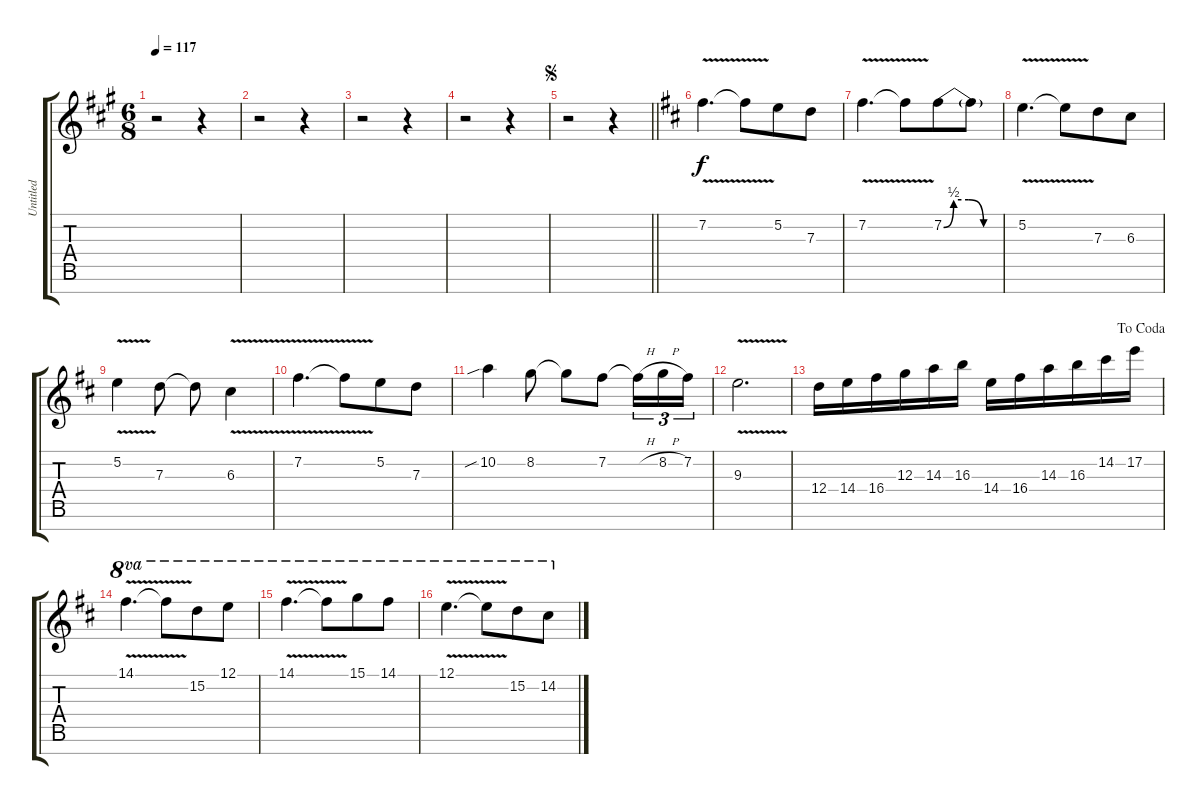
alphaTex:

\track ("Untitled" "Untitled") {instrument distortionguitar}
\staff {score tabs}
\tuning (E4 B3 G3 D3 A2 E2 B1) {hide}
\ts (6 8)
\tempo 117
\clef g2
\ks a
r.2{dy f} r.4 |
r.2 r.4 |
r.2 r.4 |
r.2 r.4 |
\jump segno
\barLineRight lightlight
r.2 r.4 |
\section ("" " ")
\ks d
7.2{v}.4{d} 7.2{v t}.8 5.2.8 7.3.8 |
7.2{v}.4{d} 7.2{v t}.8 7.2{be (custom 0 0 10 2 25 2 40 0 60 0)}.8 7.2{t}.8 |
5.2{v}.4{d} 5.2{v t}.8 7.3.8 6.3.8 |
5.2{v}.4 7.3.8 7.3{t}.8 6.3{v}.4 |
7.2{v}.4{d} 7.2{v t}.8 5.2.8 7.3.8 |
10.2{sib}.4 8.2.8 8.2{t}.8 7.2.8 7.2{h t}.16{tu (3 2)} 8.2{h}.16{tu (3 2)} 7.2.16{tu (3 2)} |
9.3{v}.2{d} |
\jump dacoda
12.4.16 14.4.16 16.4.16 12.3.16 14.3.16 16.3.16 14.4.16 16.4.16 14.3.16 16.3.16 14.2.16 17.2.16 |
14.1{v}.4{d ot 8va} 14.1{v t}.8{ot 8va} 15.2.8{ot 8va} 12.1.8{ot 8va} |
14.1{v}.4{d ot 8va} 14.1{v t}.8{ot 8va} 15.1.8{ot 8va} 14.1.8{ot 8va} |
12.1{v}.4{d ot 8va} 12.1{v t}.8{ot 8va} 15.2.8{ot 8va} 14.2.8{ot 8va}
